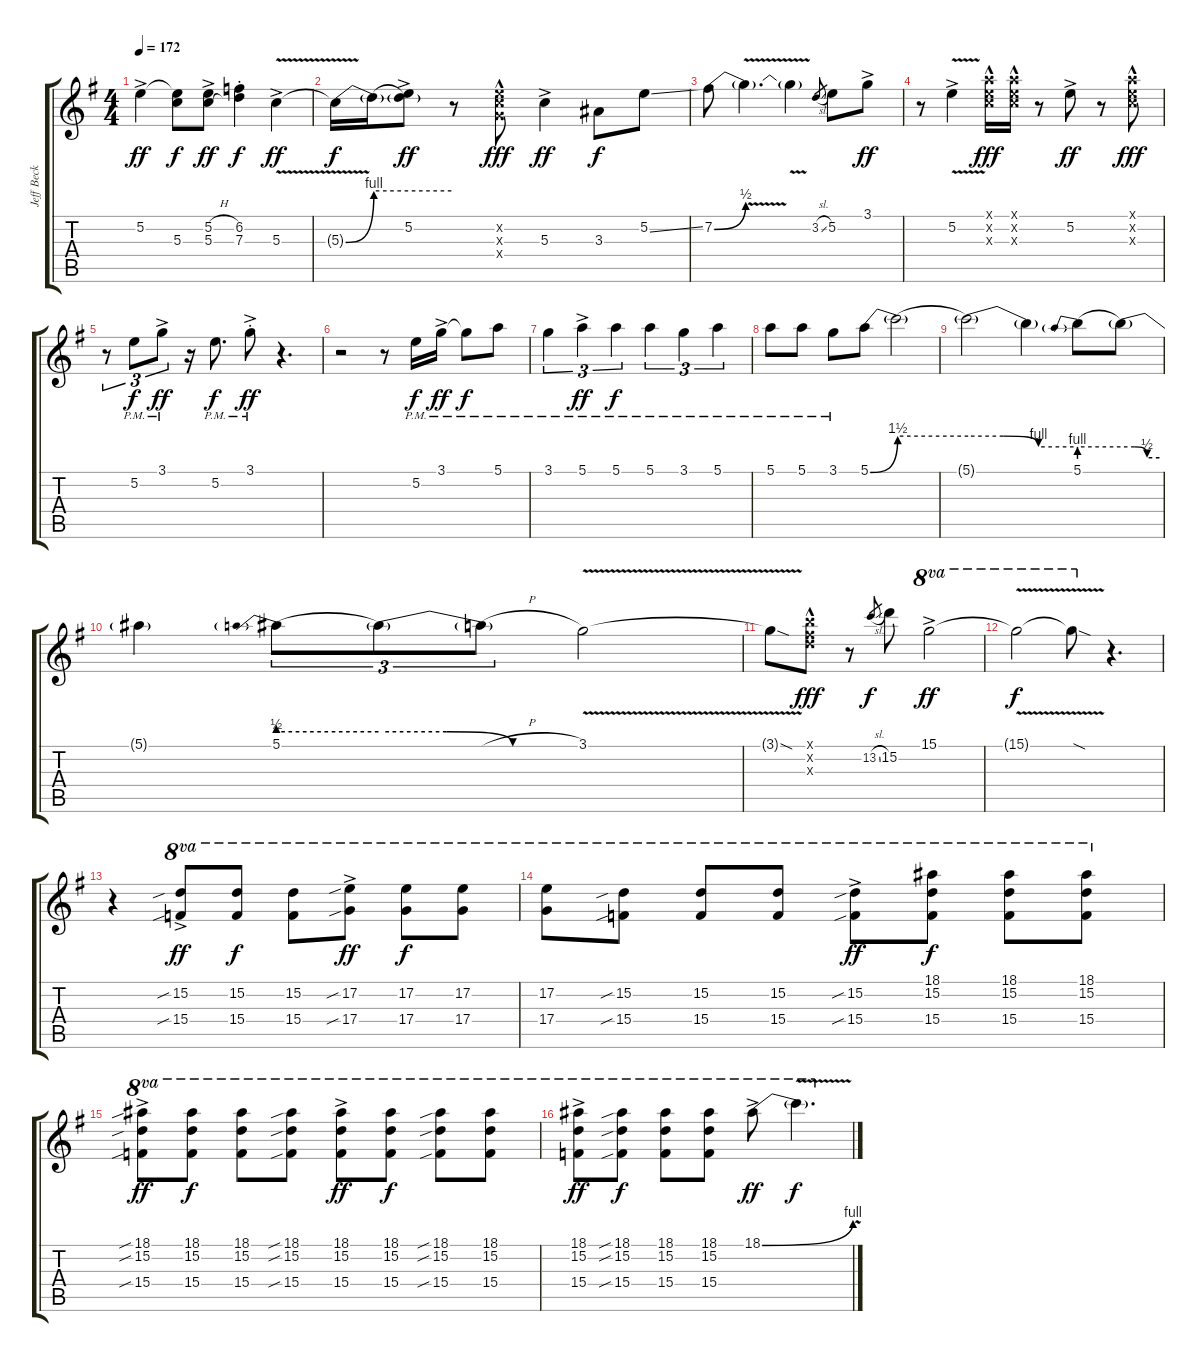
\track ("Jeff Beck" "Jeff Beck") {instrument overdrivenguitar}
\staff {score tabs}
\tuning (E4 B3 G3 D3 A2 E2) {hide}
\ts (4 4)
\tempo 172
\clef g2
\ks g
5.2{ac}.4{dy ff} (5.2{t} 5.3).8{dy f} (5.2{h ac} 5.3{h ac}).8{dy ff} (6.2{st} 7.3{st}).4{dy f} 5.3{v ac}.4{dy ff} |
5.3{be (bend 0 0 60 4) t}.16{dy f} 5.3{be (hold 0 4 60 4) t}.16 (5.2{ac} 5.3{t}).8{dy ff} r.8 (5.2{hac x} 5.3{hac x} 5.4{hac x}).8{dy fff} 5.3{ac}.4{dy ff} 3.3.8{dy f} 5.2{ss}.8 |
7.2{be (bend 0 0 60 2)}.8 7.2{v t}.4{d} 7.2{t}.4 3.2{sl}.8{gr} 5.2.8 3.1{ac}.8{dy ff} |
r.8 5.2{v ac}.4 (5.1{hac x} 5.2{hac x} 5.3{hac x}).16{dy fff} (5.1{hac x} 5.2{hac x} 5.3{hac x}).16 r.8 5.2{ac}.8{dy ff} r.8 (5.1{hac x} 5.2{hac x} 5.3{hac x}).8{dy fff} |
r.8{tu (3 2)} 5.2{pm}.8{tu (3 2) dy f} 3.1{ac pm}.8{tu (3 2) dy ff} r.16 5.2{pm}.8{d dy f} 3.1{ac pm st}.8{dy ff} r.4{d} |
r.2 r.8 5.2{pm}.16{dy f} 3.1{ac pm}.16{dy ff} 3.1{pm t}.8{dy f} 5.1{pm}.8 |
3.1{pm}.4{tu (3 2)} 5.1{ac pm}.4{tu (3 2) dy ff} 5.1{pm}.4{tu (3 2) dy f} 5.1{pm}.4{tu (3 2)} 3.1{pm}.4{tu (3 2)} 5.1{pm}.4{tu (3 2)} |
5.1{pm}.8 5.1{pm}.8 3.1{pm}.8 5.1{be (bend 0 0 60 6)}.8 5.1{be (hold 0 6 60 6) t}.2 |
5.1{be (custom 0 6 20 6 40 4 60 4) t}.2 5.1{t}.4 5.1{be (prebend 0 4 60 4)}.8 5.1{be (custom 0 4 20 4 40 2 60 2) t}.8 |
5.1{t}.4 5.1{be (prebend 0 2 60 2)}.8{tu (3 2)} 5.1{be (custom 0 2 20 2 40 0 60 0) t}.8{tu (3 2)} 5.1{h t}.8{tu (3 2)} 3.1{v}.2 |
3.1{sod t}.8 (7.1{hac x} 7.2{hac x} 7.3{hac x}).8{dy fff} r.8 13.2{sl}.8{gr dy f} 15.2.8 15.1{ac}.2{ot 8va dy ff} |
15.1{v t}.2{ot 8va dy f} 15.1{sod t}.8{ot 8va} r.4{d} |
r.4 (15.2{sib ac} 15.4{sib ac}).8{ot 8va dy ff} (15.2 15.4).8{ot 8va dy f} (15.2 15.4).8{ot 8va} (17.2{sib ac} 17.4{sib ac}).8{ot 8va dy ff} (17.2 17.4).8{ot 8va dy f} (17.2 17.4).8{ot 8va} |
(17.2 17.4).8{ot 8va} (15.2{sib} 15.4{sib}).8{ot 8va} (15.2 15.4).8{ot 8va} (15.2 15.4).8{ot 8va} (15.2{sib ac} 15.4{sib ac}).8{ot 8va dy ff} (18.1 15.2 15.4).8{ot 8va dy f} (18.1 15.2 15.4).8{ot 8va} (18.1 15.2 15.4).8{ot 8va} |
(18.1{sib ac} 15.2{sib ac} 15.4{sib ac}).8{ot 8va dy ff} (18.1 15.2 15.4).8{ot 8va dy f} (18.1 15.2 15.4).8{ot 8va} (18.1{sib} 15.2{sib} 15.4{sib}).8{ot 8va} (18.1{ac} 15.2{ac} 15.4{ac}).8{ot 8va dy ff} (18.1 15.2 15.4).8{ot 8va dy f} (18.1{sib} 15.2{sib} 15.4{sib}).8{ot 8va} (18.1 15.2 15.4).8{ot 8va} |
(18.1{ac} 15.2{ac} 15.4{ac}).8{ot 8va dy ff} (18.1{sib} 15.2{sib} 15.4{sib}).8{ot 8va dy f} (18.1 15.2 15.4).8{ot 8va} (18.1 15.2 15.4).8{ot 8va} 18.1{be (bend 0 0 60 4) ac}.8{ot 8va dy ff} 18.1{v t}.4{d ot 8va dy f}
